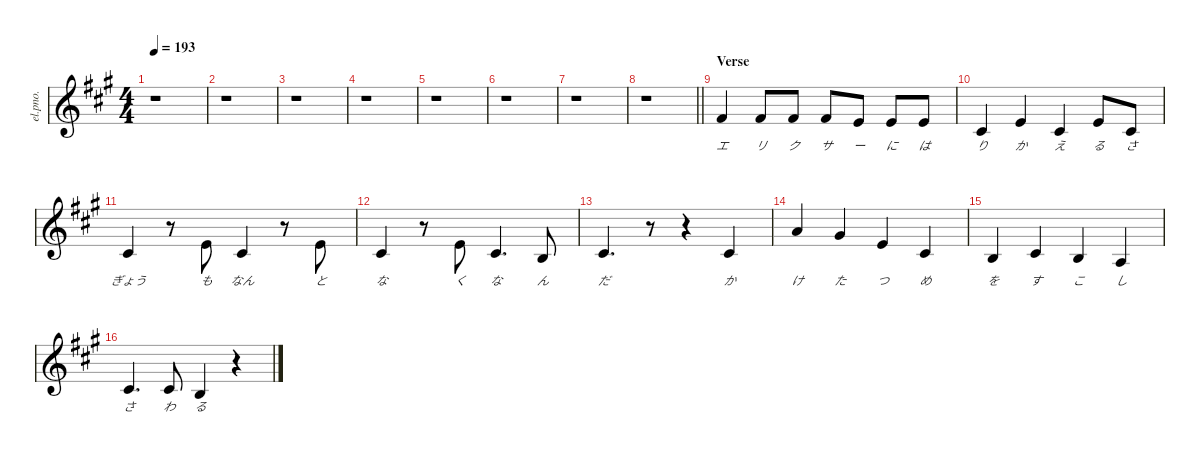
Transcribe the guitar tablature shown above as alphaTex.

\defaultSystemsLayout 4
\hideDynamics
\bracketExtendMode nobrackets
\track ("喜多郁代(vol." "el.pno.") {instrument voiceoohs}
\staff {score}
\tuning (E4 B3 G3 D3 A2 E2)
\ts (4 4)
\tempo 193
\clef g2
\ks a
r.1{dy mf beam Down} |
r.1{beam Down} |
r.1{beam Down} |
r.1{beam Down} |
r.1{beam Down} |
r.1{beam Down} |
r.1{beam Down} |
\barLineRight lightlight
r.1{beam Down} |
\section ("" "Verse")
2.1{acc #}.4{lyrics (0 "エ") lyrics (1 "") lyrics (2 "") lyrics (3 "") lyrics (4 "") beam Up} 2.1{acc #}.8{lyrics (0 "リ") lyrics (1 "") lyrics (2 "") lyrics (3 "") lyrics (4 "") beam Up} 2.1{acc #}.8{lyrics (0 "ク") lyrics (1 "") lyrics (2 "") lyrics (3 "") lyrics (4 "") beam Up} 2.1{acc #}.8{lyrics (0 "サ") lyrics (1 "") lyrics (2 "") lyrics (3 "") lyrics (4 "") beam Up} 0.1{acc forcenatural}.8{lyrics (0 "ー") lyrics (1 "") lyrics (2 "") lyrics (3 "") lyrics (4 "") beam Up} 0.1{acc forcenatural}.8{lyrics (0 "に") lyrics (1 "") lyrics (2 "") lyrics (3 "") lyrics (4 "") beam Up} 0.1{acc forcenatural}.8{lyrics (0 "は") lyrics (1 "") lyrics (2 "") lyrics (3 "") lyrics (4 "") beam Up} |
16.5{acc #}.4{lyrics (0 "り") lyrics (1 "") lyrics (2 "") lyrics (3 "") lyrics (4 "") beam Up} 14.4{acc forcenatural}.4{lyrics (0 "か") lyrics (1 "") lyrics (2 "") lyrics (3 "") lyrics (4 "") beam Up} 16.5{acc #}.4{lyrics (0 "え") lyrics (1 "") lyrics (2 "") lyrics (3 "") lyrics (4 "") beam Up} 14.4{acc forcenatural}.8{lyrics (0 "る") lyrics (1 "") lyrics (2 "") lyrics (3 "") lyrics (4 "") beam Up} 11.4{acc #}.8{lyrics (0 "さ") lyrics (1 "") lyrics (2 "") lyrics (3 "") lyrics (4 "") beam Up} |
16.5{acc #}.4{lyrics (0 "ぎょう") lyrics (1 "") lyrics (2 "") lyrics (3 "") lyrics (4 "") beam Up} r.8{beam Down} 14.4{acc forcenatural}.8{lyrics (0 "も") lyrics (1 "") lyrics (2 "") lyrics (3 "") lyrics (4 "") beam Up} 16.5{acc #}.4{lyrics (0 "なん") lyrics (1 "") lyrics (2 "") lyrics (3 "") lyrics (4 "") beam Up} r.8{beam Down} 24.6{acc forcenatural}.8{lyrics (0 "と") lyrics (1 "") lyrics (2 "") lyrics (3 "") lyrics (4 "") beam Up} |
2.2{acc #}.4{lyrics (0 "な") lyrics (1 "") lyrics (2 "") lyrics (3 "") lyrics (4 "") beam Up} r.8{beam Down} 14.4{acc forcenatural}.8{lyrics (0 "く") lyrics (1 "") lyrics (2 "") lyrics (3 "") lyrics (4 "") beam Up} 16.5{acc #}.4{d lyrics (0 "な") lyrics (1 "") lyrics (2 "") lyrics (3 "") lyrics (4 "") beam Up} 19.6{acc forcenatural}.8{lyrics (0 "ん") lyrics (1 "") lyrics (2 "") lyrics (3 "") lyrics (4 "") beam Up} |
16.5{acc #}.4{d lyrics (0 "だ") lyrics (1 "") lyrics (2 "") lyrics (3 "") lyrics (4 "") beam Up} r.8{beam Down} r.4{beam Down} 2.2{acc #}.4{lyrics (0 "か") lyrics (1 "") lyrics (2 "") lyrics (3 "") lyrics (4 "") beam Up} |
5.1{acc forcenatural}.4{lyrics (0 "け") lyrics (1 "") lyrics (2 "") lyrics (3 "") lyrics (4 "") beam Up} 4.1{acc #}.4{lyrics (0 "た") lyrics (1 "") lyrics (2 "") lyrics (3 "") lyrics (4 "") beam Up} 5.2{acc forcenatural}.4{lyrics (0 "つ") lyrics (1 "") lyrics (2 "") lyrics (3 "") lyrics (4 "") beam Up} 6.3{acc #}.4{lyrics (0 "め") lyrics (1 "") lyrics (2 "") lyrics (3 "") lyrics (4 "") beam Up} |
4.3{acc forcenatural}.4{lyrics (0 "を") lyrics (1 "") lyrics (2 "") lyrics (3 "") lyrics (4 "") beam Up} 6.3{acc #}.4{lyrics (0 "す") lyrics (1 "") lyrics (2 "") lyrics (3 "") lyrics (4 "") beam Up} 4.3{acc forcenatural}.4{lyrics (0 "こ") lyrics (1 "") lyrics (2 "") lyrics (3 "") lyrics (4 "") beam Up} 2.3{acc forcenatural}.4{lyrics (0 "し") lyrics (1 "") lyrics (2 "") lyrics (3 "") lyrics (4 "") beam Up} |
2.2{acc #}.4{d lyrics (0 "さ") lyrics (1 "") lyrics (2 "") lyrics (3 "") lyrics (4 "") beam Up} 2.2{acc #}.8{lyrics (0 "わ") lyrics (1 "") lyrics (2 "") lyrics (3 "") lyrics (4 "") beam Up} 0.2{acc forcenatural}.4{lyrics (0 "る") lyrics (1 "") lyrics (2 "") lyrics (3 "") lyrics (4 "") beam Up} r.4{beam Down}
